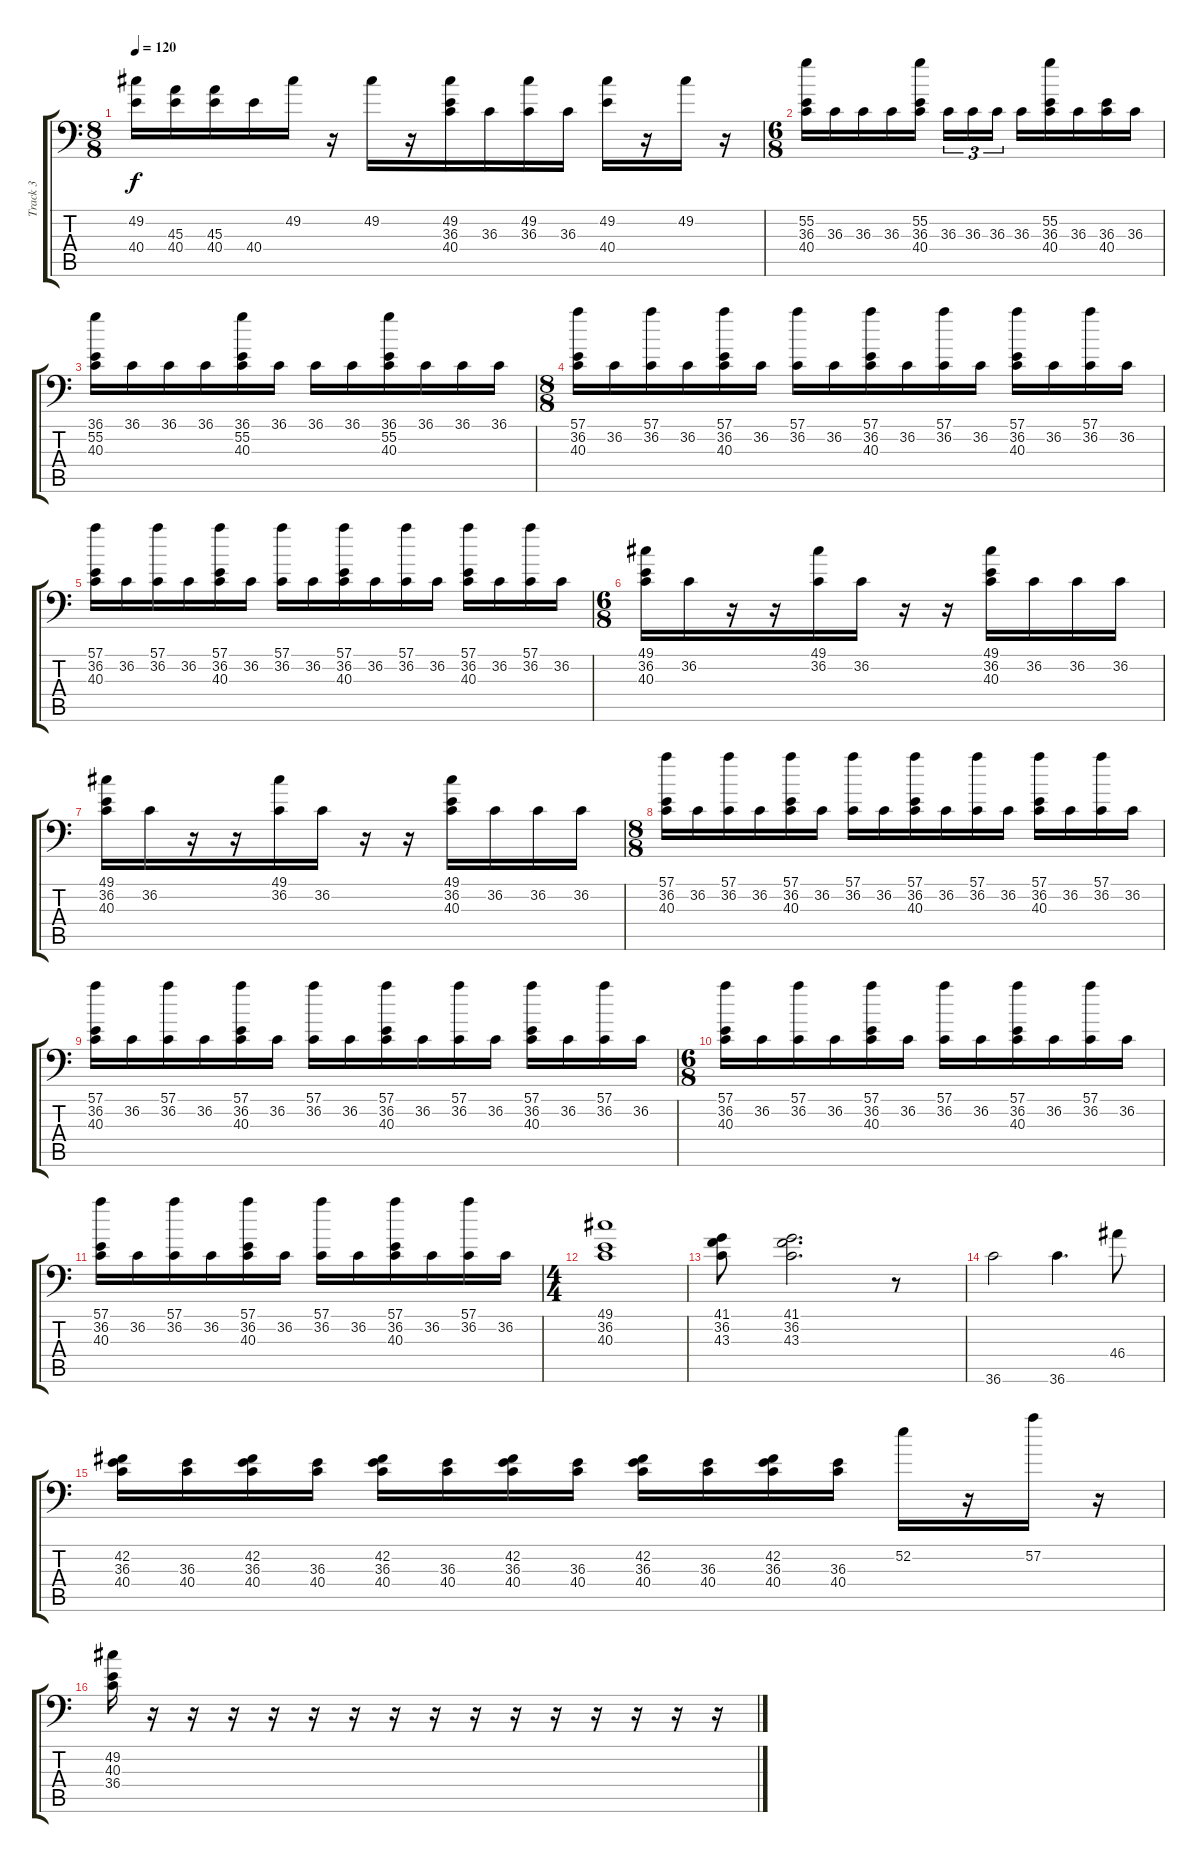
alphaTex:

\track ("Track 3" "Track 3") {instrument acousticgrandpiano}
\staff {score tabs}
\tuning (C-1 C-1 C-1 C-1 C-1 C-1) {hide}
\ts (8 8)
\tempo 120
\clef f4
\ks c
(49.2 40.4).16{dy f} (45.3 40.4).16 (45.3 40.4).16 40.4.16 49.2.16 r.16 49.2.16 r.16 (49.2 36.3 40.4).16 36.3.16 (49.2 36.3).16 36.3.16 (49.2 40.4).16 r.16 49.2.16 r.16 |
\ts (6 8)
(55.2 36.3 40.4).16 36.3.16 36.3.16 36.3.16 (55.2 36.3 40.4).16 36.3.16{tu (3 2)} 36.3.16{tu (3 2)} 36.3.16{tu (3 2)} 36.3.16 (55.2 36.3 40.4).16 36.3.16 (36.3 40.4).16 36.3.16 |
(36.1 55.2 40.3).16 36.1.16 36.1.16 36.1.16 (36.1 55.2 40.3).16 36.1.16 36.1.16 36.1.16 (36.1 55.2 40.3).16 36.1.16 36.1.16 36.1.16 |
\ts (8 8)
(57.1 36.2 40.3).16 36.2.16 (57.1 36.2).16 36.2.16 (57.1 36.2 40.3).16 36.2.16 (57.1 36.2).16 36.2.16 (57.1 36.2 40.3).16 36.2.16 (57.1 36.2).16 36.2.16 (57.1 36.2 40.3).16 36.2.16 (57.1 36.2).16 36.2.16 |
(57.1 36.2 40.3).16 36.2.16 (57.1 36.2).16 36.2.16 (57.1 36.2 40.3).16 36.2.16 (57.1 36.2).16 36.2.16 (57.1 36.2 40.3).16 36.2.16 (57.1 36.2).16 36.2.16 (57.1 36.2 40.3).16 36.2.16 (57.1 36.2).16 36.2.16 |
\ts (6 8)
(49.1 36.2 40.3).16 36.2.16 r.16 r.16 (49.1 36.2).16 36.2.16 r.16 r.16 (49.1 36.2 40.3).16 36.2.16 36.2.16 36.2.16 |
(49.1 36.2 40.3).16 36.2.16 r.16 r.16 (49.1 36.2).16 36.2.16 r.16 r.16 (49.1 36.2 40.3).16 36.2.16 36.2.16 36.2.16 |
\ts (8 8)
(57.1 36.2 40.3).16 36.2.16 (57.1 36.2).16 36.2.16 (57.1 36.2 40.3).16 36.2.16 (57.1 36.2).16 36.2.16 (57.1 36.2 40.3).16 36.2.16 (57.1 36.2).16 36.2.16 (57.1 36.2 40.3).16 36.2.16 (57.1 36.2).16 36.2.16 |
(57.1 36.2 40.3).16 36.2.16 (57.1 36.2).16 36.2.16 (57.1 36.2 40.3).16 36.2.16 (57.1 36.2).16 36.2.16 (57.1 36.2 40.3).16 36.2.16 (57.1 36.2).16 36.2.16 (57.1 36.2 40.3).16 36.2.16 (57.1 36.2).16 36.2.16 |
\ts (6 8)
(57.1 36.2 40.3).16 36.2.16 (57.1 36.2).16 36.2.16 (57.1 36.2 40.3).16 36.2.16 (57.1 36.2).16 36.2.16 (57.1 36.2 40.3).16 36.2.16 (57.1 36.2).16 36.2.16 |
(57.1 36.2 40.3).16 36.2.16 (57.1 36.2).16 36.2.16 (57.1 36.2 40.3).16 36.2.16 (57.1 36.2).16 36.2.16 (57.1 36.2 40.3).16 36.2.16 (57.1 36.2).16 36.2.16 |
\ts (4 4)
(49.1 36.2 40.3).1 |
(41.1 36.2 43.3).8 (41.1 36.2 43.3).2{d} r.8 |
36.6.2 36.6.4{d} 46.4.8 |
(42.2 36.3 40.4).16 (36.3 40.4).16 (42.2 36.3 40.4).16 (36.3 40.4).16 (42.2 36.3 40.4).16 (36.3 40.4).16 (42.2 36.3 40.4).16 (36.3 40.4).16 (42.2 36.3 40.4).16 (36.3 40.4).16 (42.2 36.3 40.4).16 (36.3 40.4).16 52.2.16 r.16 57.2.16 r.16 |
(49.2 40.3 36.4).16 r.16 r.16 r.16 r.16 r.16 r.16 r.16 r.16 r.16 r.16 r.16 r.16 r.16 r.16 r.16
